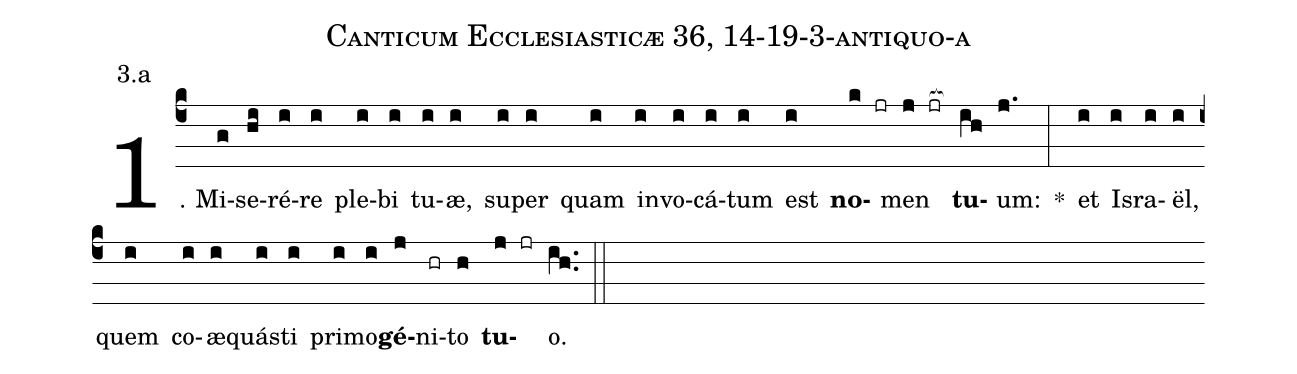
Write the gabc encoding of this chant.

name: Canticum Ecclesiasticæ 36, 14-19-3-antiquo-a;
annotation: 3.a;
%%
(c4)1. Mi(g)se(hi)ré(i)re(i) ple(i)bi(i) tu(i)æ,(i) su(i)per(i) quam(i) in(i)vo(i)cá(i)tum(i) est(i) <b>no</b>(k jr)men(j jr[ocb:1{]) <b>tu</b>(ih[ocb:0}])um:(j.) *(:) et(i) Is(i)ra(i)ël,(i) quem(i) co(i)æ(i)quás(i)ti(i) pri(i)mo(i)<b>gé</b>(j)ni(hr)to(h) <b>tu</b>(j jr)o.(ih..) (::)
